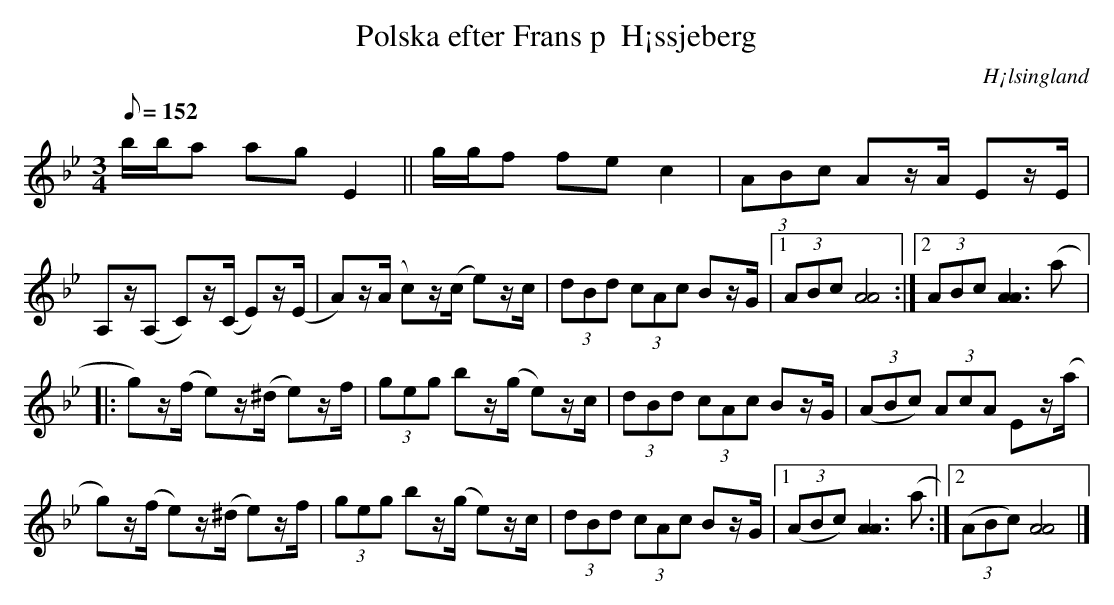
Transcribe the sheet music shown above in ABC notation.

X:1
T:Polska efter Frans p  H¡ssjeberg
O:H¡lsingland
M:3/4
L:1/8
Q:152
K:Bb
b/b/-a a-g E2||g/g/-f f-e c2|(3ABc Az/A/ Ez/E/|
A,z/(A, C)z/(C/ E)z/(E/|A)z/(A/ c)z/(c/ e)z/c/|(3dBd (3cAc Bz/G/|[1(3ABc [A4A4]:|[2(3ABc [A3A3](a|:!
g)z/(f/ e)z/(^d/ e)z/f/|(3geg bz/(g/ e)z/c/|(3dBd (3cAc Bz/G/|((3ABc) (3AcA Ez/(a/|!
g)z/(f/ e)z/(^d/ e)z/f/|(3geg bz/(g/ e)z/c/|(3dBd (3cAc Bz/G/|[1((3ABc) [A3A3](a:|[2((3ABc) [A4A4]|]
